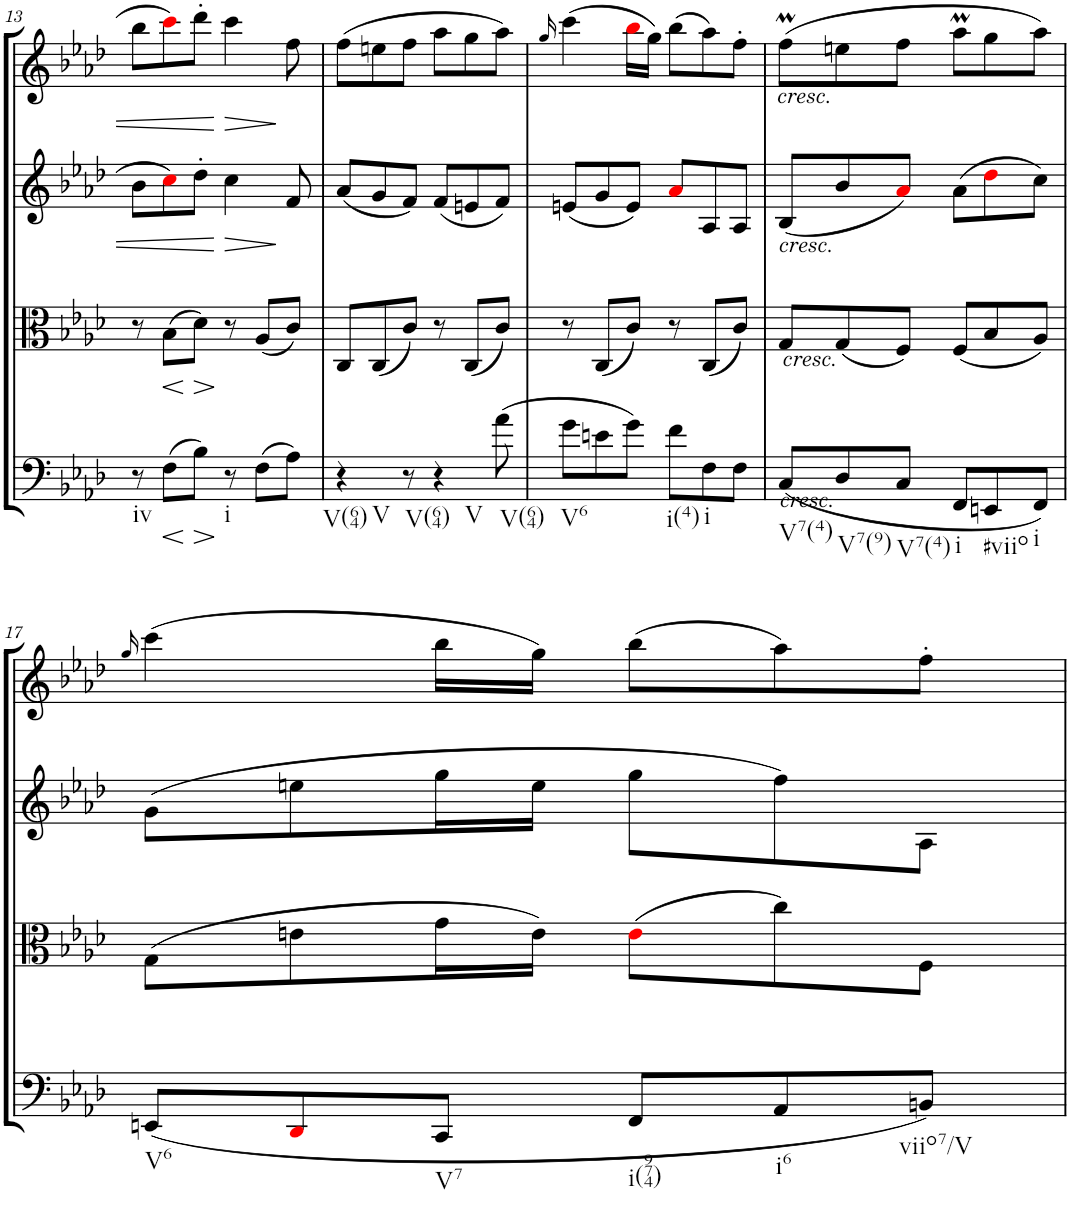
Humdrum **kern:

**kern	**dynam	**kern	**dynam	**kern	**dynam	**kern	**dynam
*part4	*part4	*part3	*part3	*part2	*part2	*part1	*part1
*staff4	*staff4	*staff3	*staff3	*staff2	*staff2	*staff1	*staff1
*I"Cello	*	*I"Viola	*	*I"2nd Violin	*	*I"1st Violin	*
*	*	*I'Vla	*	*I'Vln	*	*I'Vln	*
!!LO:PB:g=z
*clefF4	*	*clefC3	*	*clefG2	*	*clefG2	*
*k[b-e-a-d-]	*	*k[b-e-a-d-]	*	*k[b-e-a-d-]	*	*k[b-e-a-d-]	*
*M6/8	*	*M6/8	*	*M6/8	*	*M6/8	*
=13	=13	=13	=13	=13	=13	=13	=13
!LO:TX:b:t=iv	!	!	!	!	!	!	!
8r	.	8r	.	8b-\L	.	8bb-\L	.
!	!LO:HP:b	!	!LO:HP:b	!	!	!	!
(8F\L	<	(8B-\L	<	8cci\	.	8ccci\	.
!	!LO:HP:n=1:b	!	!LO:HP:n=1:b	!	!	!	!
8B-\J)	[ >	8d-\J)	[ >	8dd-'\J	.	8ddd-'\J	.
!LO:TX:b:t=i	!	!	!	!	!	!	!
!	!	!	!	!	!LO:HP:b	!	!LO:HP:b
8r	]	8r	]	4cc\	>	4ccc\	>
(8F\L	.	(8A-/L	.	.	.	.	.
8A-\J)	.	8c/J)	.	8f/	]	8ff\	]
=14	=14	=14	=14	=14	=14	=14	=14
!LO:TX:b:t=V(64)	!	!	!	!	!	!	!
!LO:TX:b:t=V	!	!	!	!	!	!	!
4r	.	8C/L	.	(8a-/L	.	(8ff\L	.
.	.	(8C/	.	8g/	.	8een\	.
!LO:TX:b:t=V(64)	!	!	!	!	!	!	!
8r	.	8c/J)	.	8f/J)	.	8ff\J	.
!LO:TX:b:t=V	!	!	!	!	!	!	!
4r	.	8r	.	(8f/L	.	8aa-\L	.
.	.	(8C/L	.	8en/	.	8gg\	.
!LO:TX:b:t=V(64)	!	!	!	!	!	!	!
(8a-\	.	8c/J)	.	8f/J)	.	8aa-\J)	.
=15	=15	=15	=15	=15	=15	=15	=15
.	.	.	.	.	.	16qgg/	.
!LO:TX:b:t=V6	!	!	!	!	!	!	!
8g\L	.	8r	.	(8en/L	.	(4ccc\	.
8en\	.	(8C/L	.	8g/	.	.	.
8g\J)	.	8c/J)	.	8e/J)	.	16bb-i\LL	.
.	.	.	.	.	.	16gg\JJ)	.
!LO:TX:b:t=i(4)	!	!	!	!	!	!	!
8f\L	.	8r	.	8a-i/L	.	(8bb-\L	.
!LO:TX:b:t=i	!	!	!	!	!	!	!
8F\	.	(8C/L	.	8A-/	.	8aa-\)	.
8F\J	.	8c/J)	.	8A-/J	.	8ff'\J	.
=16	=16	=16	=16	=16	=16	=16	=16
!	!	!	!	!	!	!LO:TX:b:i:t=cresc.	!
!	!	!	!	!LO:TX:b:i:t=cresc.	!	!	!
!	!	!LO:TX:b:i:t=cresc.	!	!	!	!	!
!LO:TX:a:i:t=cresc.	!	!	!	!	!	!	!
!LO:TX:b:t=V7(4)	!	!	!	!	!	!	!
(8C/L	.	8G/L	.	(8B-/L	.	(8ffM\L	.
!LO:TX:b:t=V7(9)	!	!	!	!	!	!	!
8D-/	.	(8G/	.	8b-/	.	8een\	.
!LO:TX:b:t=V7(4)	!	!	!	!	!	!	!
8C/J	.	8F/J)	.	8a-i/J)	.	8ff\J	.
!LO:TX:b:t=i	!	!	!	!	!	!	!
8FF/L	.	(8F/L	.	(8a-\L	.	8aa-M\L	.
!LO:TX:b:t=#viio	!	!	!	!	!	!	!
8EEn/	.	8B-/	.	8dd-i\	.	8gg\	.
!LO:TX:b:t=i	!	!	!	!	!	!	!
8FF/J)	.	8A-/J)	.	8cc\J)	.	8aa-\J)	.
!!LO:LB:g=z
=17	=17	=17	=17	=17	=17	=17	=17
.	.	.	.	.	.	16qgg/	.
!LO:TX:b:t=V6	!	!	!	!	!	!	!
(8EEn/L	.	(8G\L	.	(8g\L	.	(4ccc\	.
8DD-i/	.	8en\	.	8een\	.	.	.
!LO:TX:b:t=V7	!	!	!	!	!	!	!
8CC/J	.	16g\L	.	16gg\L	.	16bb-\LL	.
.	.	16e\JJ)	.	16ee\JJ	.	16gg\JJ)	.
!LO:TX:b:t=i(974)	!	!	!	!	!	!	!
8FF/L	.	(8ei\L	.	8gg\L	.	(8bb-\L	.
!LO:TX:b:t=i6	!	!	!	!	!	!	!
8AA-/	.	8cc\)	.	8ff\)	.	8aa-\)	.
!LO:TX:b:t=viio7/V	!	!	!	!	!	!	!
8BBn/J)	.	8F\J	.	8A-\J	.	8ff'\J	.
=	=	=	=	=	=	=	=
*-	*-	*-	*-	*-	*-	*-	*-
